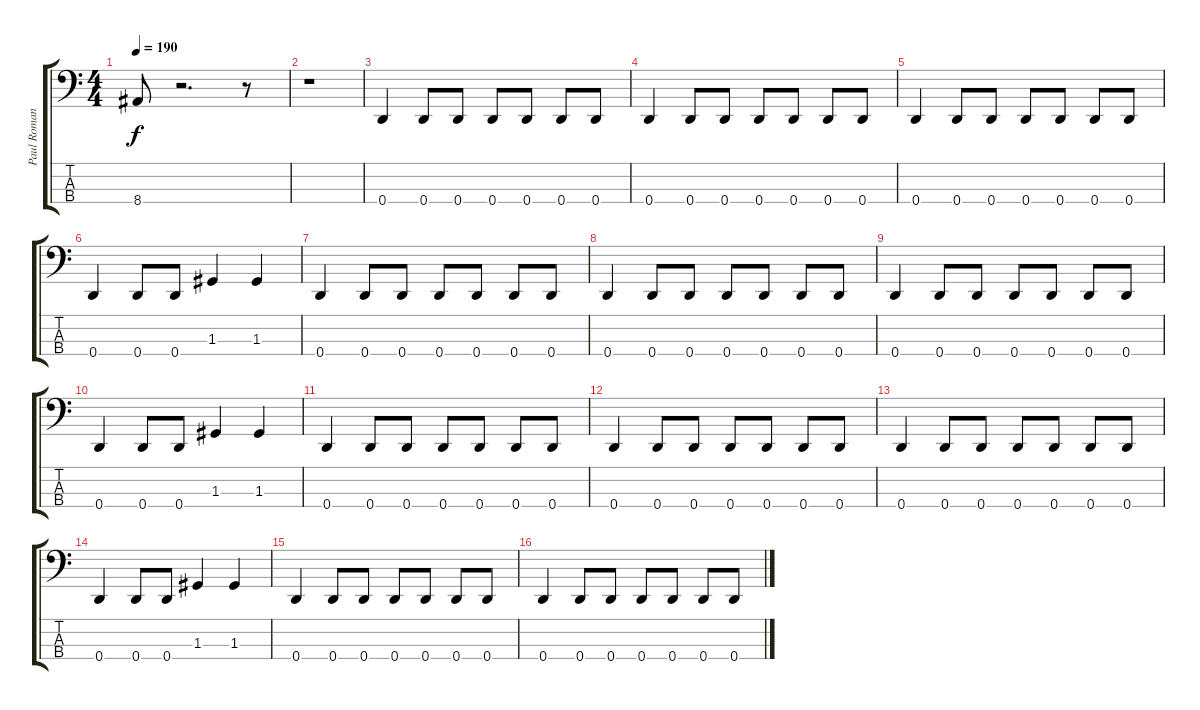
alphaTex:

\track ("Paul Romanko" "Paul Roman") {instrument electricbasspick}
\staff {score tabs}
\tuning (F2 C2 G1 D1) {hide}
\ts (4 4)
\tempo 190
\clef f4
\ks c
8.4.8{dy f} r.2{d} r.8 |
r.1 |
0.4.4 0.4.8 0.4.8 0.4.8 0.4.8 0.4.8 0.4.8 |
0.4.4 0.4.8 0.4.8 0.4.8 0.4.8 0.4.8 0.4.8 |
0.4.4 0.4.8 0.4.8 0.4.8 0.4.8 0.4.8 0.4.8 |
0.4.4 0.4.8 0.4.8 1.3.4 1.3.4 |
0.4.4 0.4.8 0.4.8 0.4.8 0.4.8 0.4.8 0.4.8 |
0.4.4 0.4.8 0.4.8 0.4.8 0.4.8 0.4.8 0.4.8 |
0.4.4 0.4.8 0.4.8 0.4.8 0.4.8 0.4.8 0.4.8 |
0.4.4 0.4.8 0.4.8 1.3.4 1.3.4 |
0.4.4 0.4.8 0.4.8 0.4.8 0.4.8 0.4.8 0.4.8 |
0.4.4 0.4.8 0.4.8 0.4.8 0.4.8 0.4.8 0.4.8 |
0.4.4 0.4.8 0.4.8 0.4.8 0.4.8 0.4.8 0.4.8 |
0.4.4 0.4.8 0.4.8 1.3.4 1.3.4 |
0.4.4 0.4.8 0.4.8 0.4.8 0.4.8 0.4.8 0.4.8 |
0.4.4 0.4.8 0.4.8 0.4.8 0.4.8 0.4.8 0.4.8
